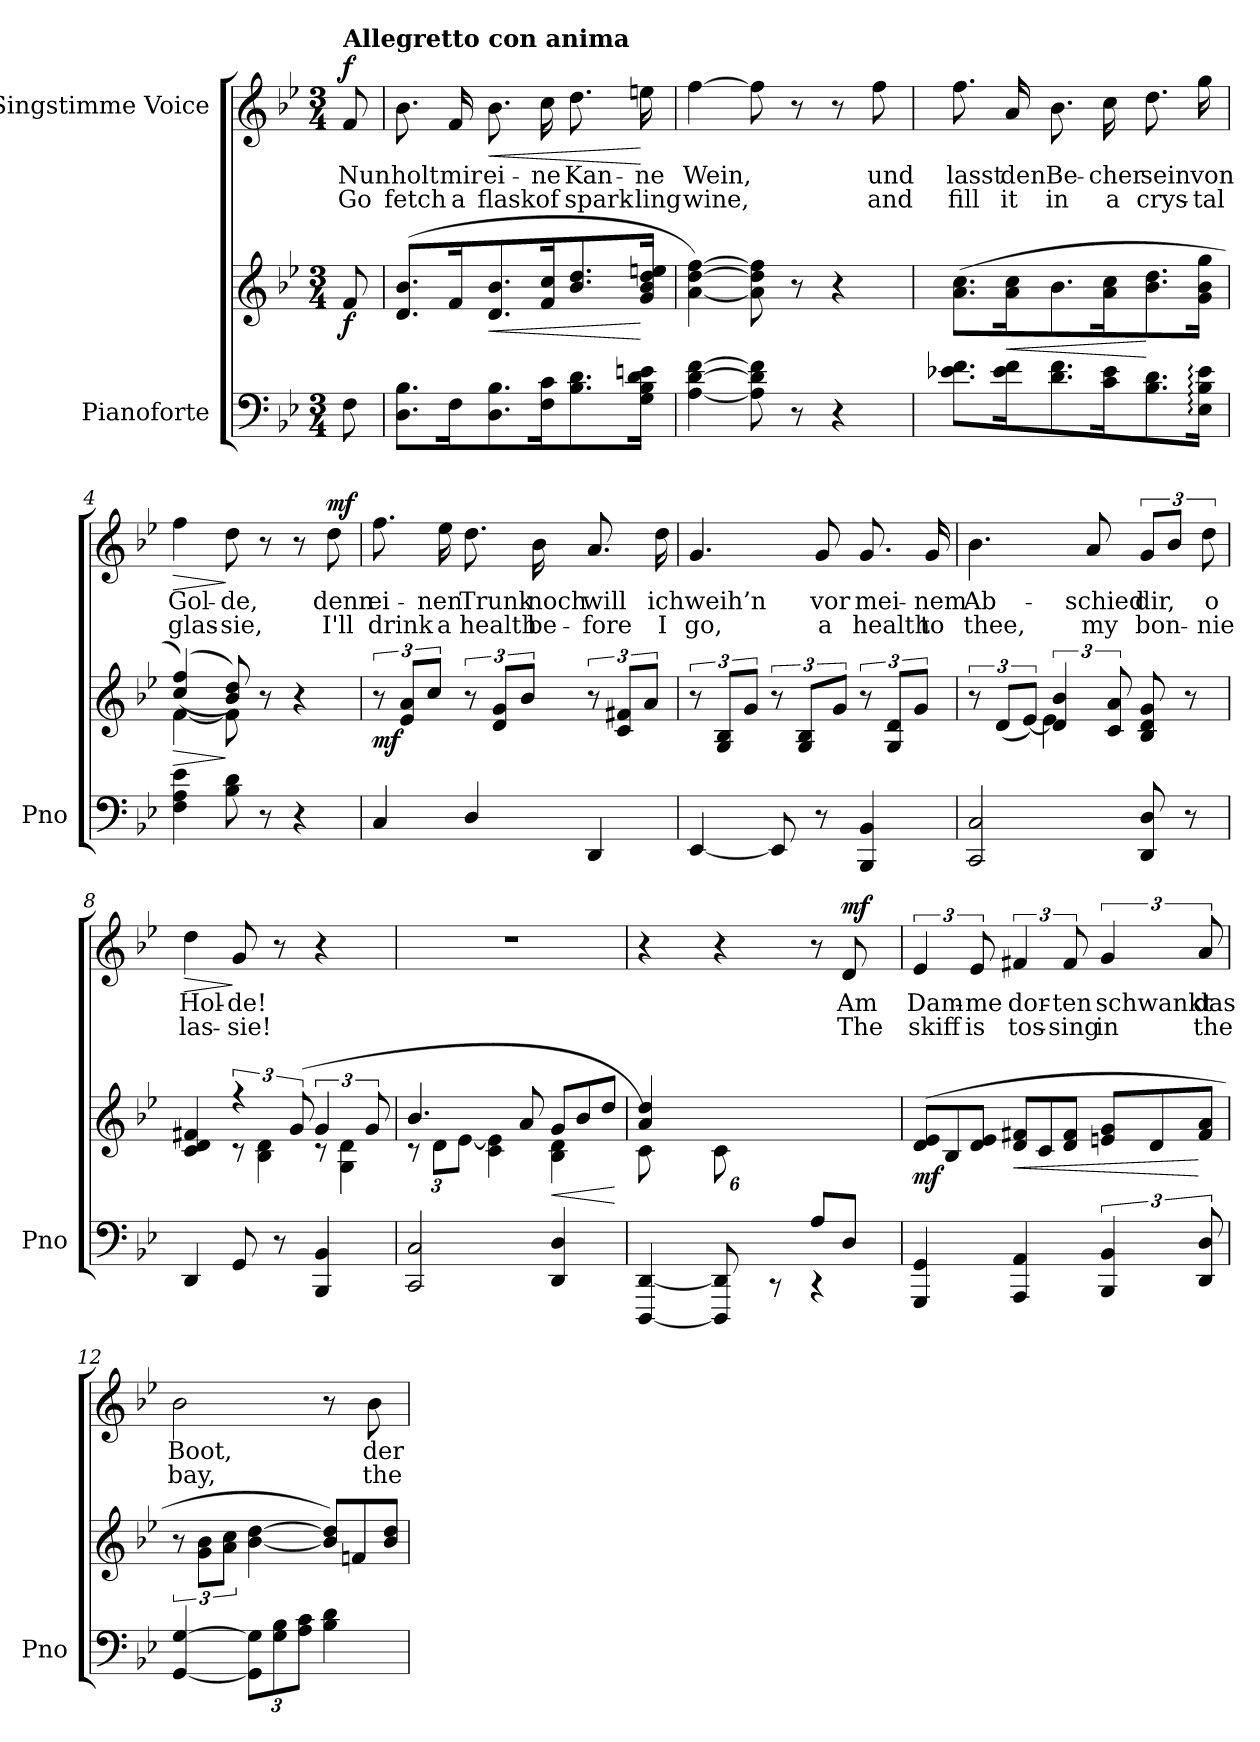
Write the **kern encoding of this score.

**kern	**kern	**dynam	**kern	**text	**text	**dynam
*part2	*part2	*part2	*part1	*part1	*part1	*part1
*staff3	*staff2	*staff2/3	*staff1	*staff1	*staff1	*staff1
*I"Pianoforte	*	*	*I"Singstimme Voice	*	*	*
*I'Pno	*	*	*	*	*	*
*clefF4	*clefG2	*	*clefG2	*	*	*
*k[b-e-]	*k[b-e-]	*	*k[b-e-]	*	*	*
*M3/4	*M3/4	*	*M3/4	*	*	*
=	=	=	=	=	=	=
!	!	!	!LO:TX:a:B:t=Allegretto con anima	!	!	!
!	!	!LO:DY:b	!	!	!	!LO:DY:a
8F\	8f/	f	8f/	Nun	Go	f
=1	=1	=1	=1	=1	=1	=1
8.D\ 8.B-\L	(>8.d/ 8.b-/L	.	8.b-\	holt	fetch	.
16F\K	16f/K	.	16f/	mir	a	.
!	!	!LO:HP:b	!	!	!	!LO:HP:b
8.D\ 8.B-\	8.d/ 8.b-/	<	8.b-\	ei-	flask	<
16F\ 16c\K	16f/ 16cc/K	.	16cc\	-ne	of	.
8.B-\ 8.d\	8.b-/ 8.dd/	.	8.dd\	Kan-	spark-	.
16G\ 16B-\ 16d\ 16en\Jk	16g/ 16b-/ 16dd/ 16een/Jk	[	16een\	-ne	-ling	[
=2	=2	=2	=2	=2	=2	=2
[4A\ [4d\ [4f\	[4a\ [4dd\ [4ff\)	.	[4ff\	Wein,	wine,	.
8A\] 8d\] 8f\]	8a\] 8dd\] 8ff\]	.	8ff\]	.	.	.
8r	8r	.	8r	.	.	.
4r	4r	.	8r	.	.	.
.	.	.	8ff\	und	and	.
=3	=3	=3	=3	=3	=3	=3
8.e-X\ 8.f\L	(8.a\ 8.cc\L	.	8.ff\	lasst	fill	.
!	!	!LO:HP:b	!	!	!	!
16e-\ 16f\K	16a\ 16cc\K	<	16a/	den	it	.
8.d\ 8.f\	8.b-\	.	8.b-\	Be-	in	.
16c\ 16e-\K	16a\ 16cc\K	.	16cc\	-cher	a	.
8.B-\ 8.d\	8.b-\ 8.dd\	[	8.dd\	sein	crys-	.
16E-\: 16B-\: 16e-\:Jk	16g\ 16b-\ 16gg\Jk	.	16gg\	von	-tal	.
=4	=4	=4	=4	=4	=4	=4
!	!	!LO:HP:b	!	!	!	!LO:HP:b
*	*^	*	*	*	*	*
4F\ 4A\ 4e-\	((4cc/ 4ff/)	[4f\	>	4ff\	Gol-	glas-	>
8B-\ 8d\	8b-/ 8dd/))	8f\]	]	8dd\	-de,	-sie,	]
8r	8r	4.ryy	.	8r	.	.	.
4r	4r	.	.	8r	.	.	.
!	!	!	!	!	!	!	!LO:DY:a
.	.	.	.	8dd\	denn	I'll	mf
*	*v	*v	*	*	*	*	*
=5	=5	=5	=5	=5	=5	=5
!	!	!LO:DY:b	!	!	!	!
4C/	12r	mf	8.ff\	ei-	drink	.
.	12e-/ 12a/L	.	.	.	.	.
.	12cc/J	.	.	.	.	.
.	.	.	16ee-\	-nen	a	.
4D/	12r	.	8.dd\	Trunk	health	.
.	12d/ 12g/L	.	.	.	.	.
.	12b-/J	.	.	.	.	.
.	.	.	16b-\	noch	be-	.
4DD/	12r	.	8.a/	will	-fore	.
.	12c/ 12f#X/L	.	.	.	.	.
.	12a/J	.	.	.	.	.
.	.	.	16dd\	ich	I	.
=6	=6	=6	=6	=6	=6	=6
[4EE-/	12r	.	4.g/	weih’n	go,	.
.	12G/ 12B-/L	.	.	.	.	.
.	12g/J	.	.	.	.	.
8EE-/]	12r	.	.	.	.	.
.	12G/ 12B-/L	.	.	.	.	.
8r	.	.	8g/	vor	a	.
.	12g/J	.	.	.	.	.
4BBB-/ 4BB-/	12r	.	8.g/	mei-	health	.
.	12G/ 12d/L	.	.	.	.	.
.	12g/J	.	.	.	.	.
.	.	.	16g/	-nem	to	.
=7	=7	=7	=7	=7	=7	=7
*	*^	*	*	*	*	*
2CC/ 2C/	12r	4ryy	.	4.b-\	Ab-	thee,	.
.	(<12d/L	.	.	.	.	.	.
.	[12e-/J)	.	.	.	.	.	.
.	6d/ 6b-/	4e-\]	.	.	.	.	.
.	.	.	.	8a/	-schied	my	.
.	12c/ 12a/	.	.	.	.	.	.
8DD/ 8D/	8B-/ 8d/ 8g/	4ryy	.	12g/L	dir,	bon-	.
.	.	.	.	12b-/J	.	.	.
8r	8r	.	.	.	.	.	.
.	.	.	.	12dd\	o	-nie	.
=8	=8	=8	=8	=8	=8	=8	=8
!	!	!	!	!	!	!	!LO:HP:b
4DD/	4c/ 4d/ 4f#X/	4ryy	.	4dd\	Hol-	las-	>
*	*	*Xtuplet	*	*	*	*	*
8GG/	6r	12r	.	8g/	-de!	-sie!	]
.	.	6B-\ 6d\	.	.	.	.	.
8r	.	.	.	8r	.	.	.
.	(12g/	.	.	.	.	.	.
*	*tuplet	*Xtuplet	*	*	*	*	*
4BBB-/ 4BB-/	6g/	12r	.	4r	.	.	.
.	.	6G\ 6d\	.	.	.	.	.
.	12g/	.	.	.	.	.	.
=9	=9	=9	=9	=9	=9	=9	=9
*	*	*tuplet	*	*	*	*	*
2CC/ 2C/	4.b-/	12r	.	2.r	.	.	.
.	.	12d\L	.	.	.	.	.
.	.	[>12e-\J	.	.	.	.	.
.	.	4c\ 4e-\]	.	.	.	.	.
.	8a/	.	.	.	.	.	.
*	*Xbrackettup	*	*	*	*	*	*
!	!	!	!LO:HP:b	!	!	!	!
4DD/ 4D/	12g/L	4B-\ 4d\	<	.	.	.	.
.	12b-/	.	.	.	.	.	.
.	12dd/J	.	.	.	.	.	.
*	*v	*v	*	*	*	*	*
.	.	[	.	.	.	.
=10	=10	=10	=10	=10	=10	=10
*^	*	*	*	*	*	*
*	*	*Xtuplet	*	*	*	*	*
*	*	*^	*	*	*	*	*
12ryy	[4DDD/ [4DD/	12c\L)	4a/ 4dd/	.	4r	.	.	.
(12A/	.	6ryy	.	.	.	.	.	.
12B-/J	.	.	.	.	.	.	.	.
12ryy	8DDD/] 8DD/]	12c\L)	12%5ryy	.	4r	.	.	.
12F#X/	.	12%5ryy	.	.	.	.	.	.
.	8r	.	.	.	.	.	.	.
12G/J	.	.	.	.	.	.	.	.
8A/L	4r	.	.	.	8r	.	.	.
!	!	!	!	!	!	!	!	!LO:DY:a
(>8D/J	.	.	.	.	8d/	Am	The	mf
.	.	.	12ryy	.	.	.	.	.
*v	*v	*	*	*	*	*	*	*
=11	=11	=11	=11	=11	=11	=11	=11
!	!	!	!LO:DY:b	!	!	!	!
*	*v	*v	*	*	*	*	*
4GGG/ 4GG/	(12d/ 12e-/L)	mf	6e-/	Dam-	skiff	.
.	12B-/	.	.	.	.	.
.	12d/ 12e-/J	.	12e-/	-me	is	.
!	!	!LO:HP:b	!	!	!	!
4AAA/ 4AA/	12d/ 12f#X/L	<	6f#X/	dor-	tos-	.
.	12c/	.	.	.	.	.
.	12d/ 12f#/J	.	12f#/	-ten	-sing	.
6BBB-/ 6BB-/	12en/ 12g/L	.	6g/	schwankt	in	.
.	12d/	.	.	.	.	.
12DD/ 12D/	12f#/ 12a/J	[	12a/	das	the	.
=12	=12	=12	=12	=12	=12	=12
*	*tuplet	*	*	*	*	*
*	*brackettup	*	*	*	*	*
[4GG/ [4G/	12r	.	2b-\	Boot,	bay,	.
.	12g\ 12b-\L	.	.	.	.	.
.	12a\ 12cc\J	.	.	.	.	.
*Xbrackettup	*	*	*	*	*	*
12GG\] 12G\]L	[4b-\ [4dd\	.	.	.	.	.
12G\ 12B-\	.	.	.	.	.	.
12A\ 12c\J	.	.	.	.	.	.
*	*Xtuplet	*	*	*	*	*
4B-\ 4d\	12b-/] 12dd/]L)	.	8r	.	.	.
.	12fn/	.	.	.	.	.
.	.	.	8b-\	der	the	.
.	12b-/ 12dd/J	.	.	.	.	.
=	=	=	=	=	=	=
*-	*-	*-	*-	*-	*-	*-
